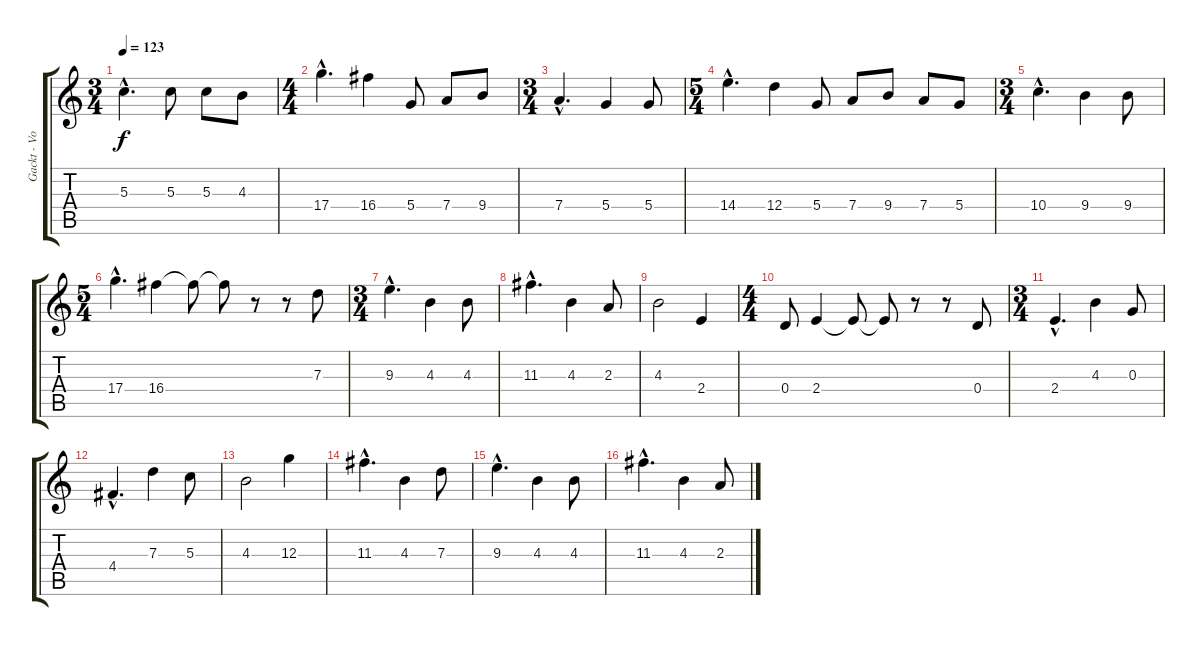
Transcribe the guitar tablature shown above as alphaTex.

\track ("Gackt - Vocal" "Gackt - Vo") {instrument flute}
\staff {score tabs}
\tuning (E5 B4 G4 D4 A3 E3) {hide}
\ts (3 4)
\tempo 123
\clef g2
\ks c
5.3{hac}.4{d dy f} 5.3.8 5.3.8 4.3.8 |
\ts (4 4)
17.4{hac}.4{d} 16.4.4 5.4.8 7.4.8 9.4.8 |
\ts (3 4)
7.4{hac}.4{d} 5.4.4 5.4.8 |
\ts (5 4)
14.4{hac}.4{d} 12.4.4 5.4.8 7.4.8 9.4.8 7.4.8 5.4.8 |
\ts (3 4)
10.4{hac}.4{d} 9.4.4 9.4.8 |
\ts (5 4)
17.4{hac}.4{d} 16.4.4 16.4{t}.8 16.4{t}.8 r.8 r.8 7.3.8 |
\ts (3 4)
9.3{hac}.4{d} 4.3.4 4.3.8 |
11.3{hac}.4{d} 4.3.4 2.3.8 |
4.3.2 2.4.4 |
\ts (4 4)
0.4.8 2.4.4 2.4{t}.8 2.4{t}.8 r.8 r.8 0.4.8 |
\ts (3 4)
2.4{hac}.4{d} 4.3.4 0.3.8 |
4.4{hac}.4{d} 7.3.4 5.3.8 |
4.3.2 12.3.4 |
11.3{hac}.4{d} 4.3.4 7.3.8 |
9.3{hac}.4{d} 4.3.4 4.3.8 |
11.3{hac}.4{d} 4.3.4 2.3.8
